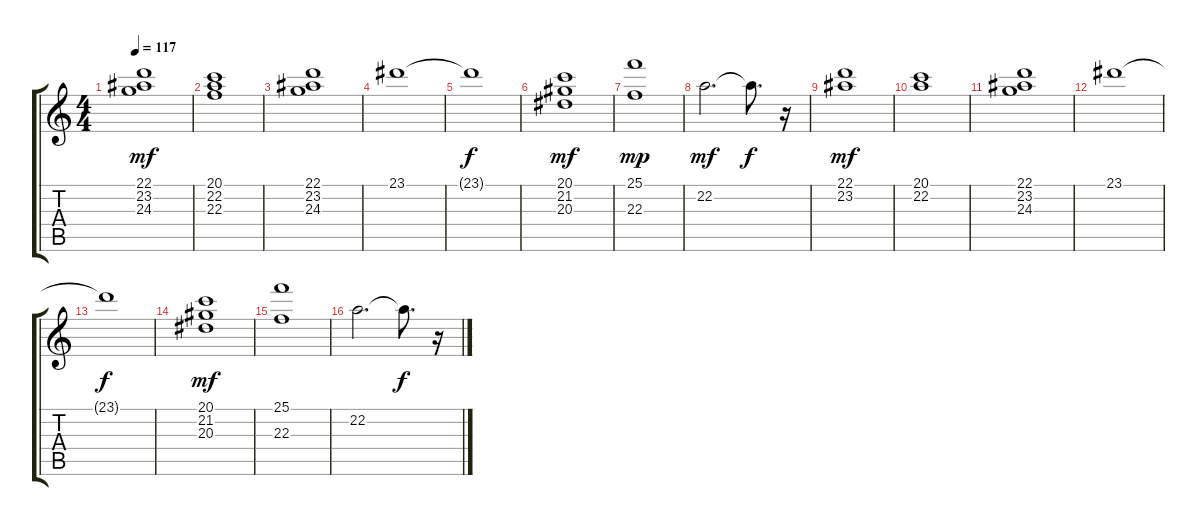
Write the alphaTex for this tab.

\track "" {instrument stringensemble1}
\staff {score tabs}
\tuning (E4 B3 G3 D3 A2 E2) {hide}
\ts (4 4)
\tempo 117
\clef g2
\ks c
(22.1 23.2 24.3).1{dy mf} |
(20.1 22.2 22.3).1 |
(22.1 23.2 24.3).1 |
23.1.1 |
23.1{t}.1{dy f} |
(20.1 21.2 20.3).1{dy mf} |
(25.1 22.3).1{dy mp} |
22.2.2{d dy mf} 22.2{t}.8{d dy f} r.16 |
(22.1 23.2).1{dy mf} |
(20.1 22.2).1 |
(22.1 23.2 24.3).1 |
23.1.1 |
23.1{t}.1{dy f} |
(20.1 21.2 20.3).1{dy mf} |
(25.1 22.3).1 |
22.2.2{d} 22.2{t}.8{d dy f} r.16
